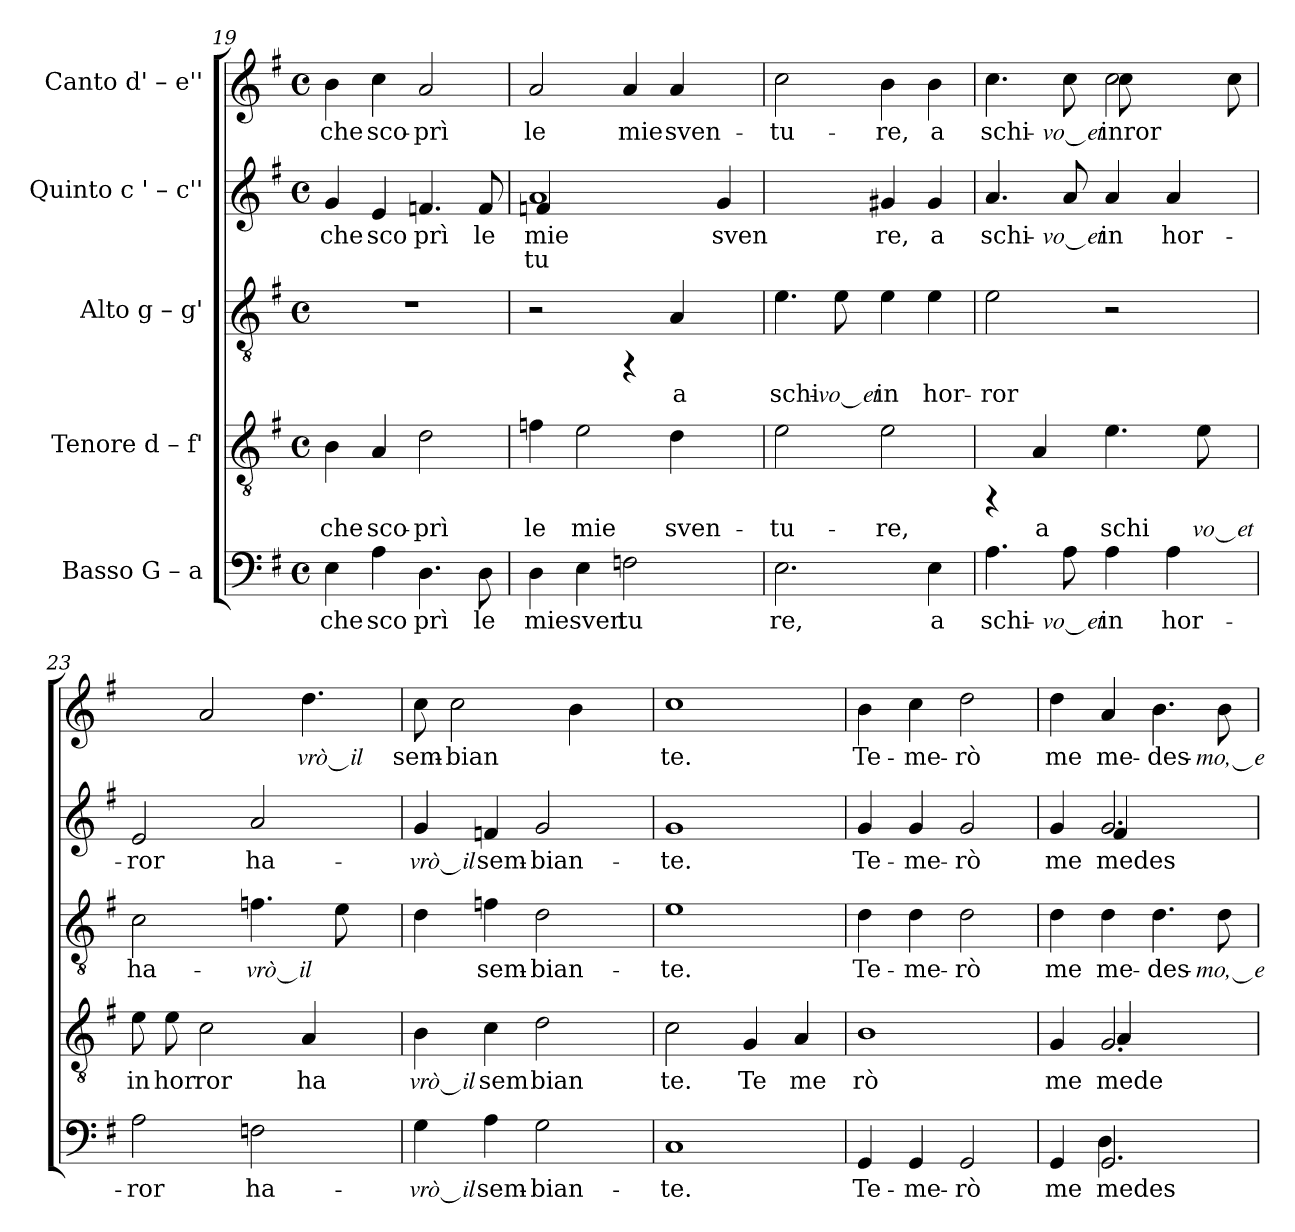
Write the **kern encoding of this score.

**kern	**text	**kern	**text	**kern	**text	**kern	**text	**text	**kern	**text
*part5	*part5	*part4	*part4	*part3	*part3	*part2	*part2	*part2	*part1	*part1
*staff5	*staff5	*staff4	*staff4	*staff3	*staff3	*staff2	*staff2	*staff2	*staff1	*staff1
*I"Basso  G – a	*	*I"Tenore  d – f'	*	*I"Alto  g – g'	*	*I"Quinto  c ' – c''	*	*	*I"Canto  d' – e''	*
*clefF4	*	*clefGv2	*	*clefGv2	*	*clefG2	*	*	*clefG2	*
*k[f#]	*	*k[f#]	*	*k[f#]	*	*k[f#]	*	*	*k[f#]	*
*G:	*	*G:	*	*G:	*	*G:	*	*	*G:	*
*M4/4	*	*M4/4	*	*M4/4	*	*M4/4	*	*	*M4/4	*
*met(c)	*	*met(c)	*	*met(c)	*	*met(c)	*	*	*met(c)	*
=19	=19	=19	=19	=19	=19	=19	=19	=19	=19	=19
!	!LO:LY:b:cj	!	!LO:LY:b:cj	!	!	!	!LO:LY:b	!	!	!LO:LY:b
4E\	che	4B\	che	1r	.	4g/	che	.	4b\	che
!	!LO:LY:b:cj	!	!LO:LY:b:cj	!	!	!	!LO:LY:b	!	!	!LO:LY:b
4A\	sco	4A/	sco-	.	.	4e/	sco	.	4cc\	sco-
!	!LO:LY:b:cj	!	!LO:LY:b:cj	!	!	!	!LO:LY:b	!	!	!LO:LY:b
4.D\	prì	2d\	-prì	.	.	4.fn/	prì	.	2a/	-prì
!	!LO:LY:b:cj	!	!	!	!	!	!LO:LY:b	!	!	!
8D\	le	.	.	.	.	8f/	le	.	.	.
=20	=20	=20	=20	=20	=20	=20	=20	=20	=20	=20
!	!LO:LY:b:cj	!	!LO:LY:b:cj	!	!	!	!LO:LY:b	!LO:LY:b	!	!LO:LY:b
*	*	*	*	*	*	*^	*	*	*	*
4D\	mie	4fn\	le	2r	.	1a	4fn/	mie	tu	2a/	le
!	!LO:LY:b:cj	!	!LO:LY:b:cj	!	!	!	!	!	!	!	!
4E\	sven	2e\	mie	.	.	.	1ryy	.	.	.	.
!	!LO:LY:b:cj	!	!	!	!	!	!	!	!	!	!LO:LY:b
2Fn\	tu	.	.	4rFF	.	.	.	.	.	4a/	mie
!	!	!	!LO:LY:b:cj	!	!LO:LY:b	!	!	!	!	!	!LO:LY:b
.	.	4d\	sven-	4A/	a	.	.	.	.	4a/	sven-
!	!	!	!	!	!	!	!	!LO:LY:b	!LO:LY:b	!	!
4ryy	.	4ryy	.	4ryy	.	4g/	.	sven	.	4ryy	.
*	*	*	*	*	*	*v	*v	*	*	*	*
=21	=21	=21	=21	=21	=21	=21	=21	=21	=21	=21
!	!LO:LY:b:cj	!	!LO:LY:b:cj	!	!LO:LY:b	!	!	!	!	!LO:LY:b
2.E\	re,	2e\	-tu-	4.e\	schi-	2ryy	.	.	2cc\	-tu-
!	!	!	!	!	!LO:LY:b	!	!	!	!	!
.	.	.	.	8e\	-vo‿et	.	.	.	.	.
!	!	!	!LO:LY:b:cj	!	!LO:LY:b	!	!LO:LY:b	!	!	!LO:LY:b
.	.	2e\	-re,	4e\	in	4g#X/	re,	.	4b\	-re,
!	!LO:LY:b:cj	!	!	!	!LO:LY:b	!	!LO:LY:b	!	!	!LO:LY:b
4E\	a	.	.	4e\	hor-	4g#/	a	.	4b\	a
!!LO:PB:g=z
=22	=22	=22	=22	=22	=22	=22	=22	=22	=22	=22
!	!LO:LY:b:cj	!	!	!	!LO:LY:b	!	!LO:LY:b	!	!	!LO:LY:b
*	*	*	*	*	*	*	*	*	*^	*
4.A\	schi-	4rFF	.	2e\	-ror	4.a/	schi-	.	4.cc\	2ryy	schi-
!	!	!	!LO:LY:b:cj	!	!	!	!	!	!	!	!
.	.	4A/	a	.	.	.	.	.	.	.	.
!	!LO:LY:b:cj	!	!	!	!	!	!LO:LY:b	!	!	!	!LO:LY:b
8A\	-vo‿et	.	.	.	.	8a/	-vo‿et	.	8cc\	.	-vo‿et
!	!LO:LY:b:cj	!	!LO:LY:b:cj	!	!	!	!LO:LY:b	!	!	!	!LO:LY:b
4A\	in	4.e\	schi	2r	.	4a/	in	.	2cc\	8cc\	inror
.	.	.	.	.	.	.	.	.	.	2ryy	.
!	!LO:LY:b:cj	!	!	!	!	!	!LO:LY:b	!	!	!	!
4A\	hor-	.	.	.	.	4a/	hor-	.	.	.	.
!	!	!	!LO:LY:b:cj	!	!	!	!	!	!	!	!
.	.	8e\	vo‿et	.	.	.	.	.	.	.	.
!	!	!	!	!	!	!	!	!	!	!	!LO:LY:b
8ryy	.	8ryy	.	8ryy	.	8ryy	.	.	8cc\	.	.
*	*	*	*	*	*	*	*	*	*v	*v	*
=23	=23	=23	=23	=23	=23	=23	=23	=23	=23	=23
!	!LO:LY:b:cj	!	!LO:LY:b:cj	!	!LO:LY:b	!	!LO:LY:b	!	!	!
2A\	-ror	8e\	in	2c\	ha-	2e/	-ror	.	4ryy	.
!	!	!	!LO:LY:b:cj	!	!	!	!	!	!	!
.	.	8e\	hor	.	.	.	.	.	.	.
!	!	!	!LO:LY:b:cj	!	!	!	!	!	!	!
.	.	2c\	ror	.	.	.	.	.	2a/	.
!	!LO:LY:b:cj	!	!	!	!LO:LY:b	!	!LO:LY:b	!	!	!
2Fn\	ha-	.	.	4.fn\	-vrò‿il	2a/	ha-	.	.	.
!	!	!	!LO:LY:b:cj	!	!	!	!	!	!	!LO:LY:b
.	.	4A/	ha	.	.	.	.	.	4.dd\	vrò‿il
!	!	!	!	!	!LO:LY:b	!	!	!	!	!
.	.	.	.	8e\	.	.	.	.	.	.
8ryy	.	8ryy	.	8ryy	.	8ryy	.	.	.	.
=24	=24	=24	=24	=24	=24	=24	=24	=24	=24	=24
!	!LO:LY:b:cj	!	!LO:LY:b:cj	!	!LO:LY:b	!	!LO:LY:b	!	!	!LO:LY:b
4G\	-vrò‿il	4B\	vrò‿il	4d\	.	4g/	-vrò‿il	.	8cc\	sem-
!	!	!	!	!	!	!	!	!	!	!LO:LY:b
.	.	.	.	.	.	.	.	.	2cc\	-bian-
!	!LO:LY:b:cj	!	!LO:LY:b:cj	!	!LO:LY:b	!	!LO:LY:b	!	!	!
4A\	sem-	4c\	sem	4fn\	sem-	4fn/	sem-	.	.	.
!	!LO:LY:b:cj	!	!LO:LY:b:cj	!	!LO:LY:b	!	!LO:LY:b	!	!	!
2G\	-bian-	2d\	bian	2d\	-bian-	2g/	-bian-	.	.	.
!	!	!	!	!	!	!	!	!	!	!LO:LY:b
.	.	.	.	.	.	.	.	.	4b\	--
.	.	.	.	.	.	.	.	.	8ryy	.
=25	=25	=25	=25	=25	=25	=25	=25	=25	=25	=25
!	!LO:LY:b:cj	!	!LO:LY:b:cj	!	!LO:LY:b	!	!LO:LY:b	!	!	!LO:LY:b
1C	-te.	2c\	te.	1e	-te.	1g	-te.	.	1cc	-te.
!	!	!	!LO:LY:b:cj	!	!	!	!	!	!	!
.	.	4G/	Te	.	.	.	.	.	.	.
!	!	!	!LO:LY:b:cj	!	!	!	!	!	!	!
.	.	4A/	me	.	.	.	.	.	.	.
=26	=26	=26	=26	=26	=26	=26	=26	=26	=26	=26
!	!LO:LY:b:cj	!	!LO:LY:b:cj	!	!LO:LY:b	!	!LO:LY:b	!	!	!LO:LY:b
4GG/	Te-	1B	rò	4d\	Te-	4g/	Te-	.	4b\	Te-
!	!LO:LY:b:cj	!	!	!	!LO:LY:b	!	!LO:LY:b	!	!	!LO:LY:b
4GG/	-me-	.	.	4d\	-me-	4g/	-me-	.	4cc\	-me-
!	!LO:LY:b:cj	!	!	!	!LO:LY:b	!	!LO:LY:b	!	!	!LO:LY:b
2GG/	-rò	.	.	2d\	-rò	2g/	-rò	.	2dd\	-rò
!!LO:PB:g=z
=27	=27	=27	=27	=27	=27	=27	=27	=27	=27	=27
!	!LO:LY:b:cj	!	!LO:LY:b:cj	!	!LO:LY:b	!	!LO:LY:b	!	!	!LO:LY:b
*^	*	*^	*	*	*	*^	*	*	*	*
4GG/	4ryy	me	4G/	4ryy	me	4d\	me	4g/	4ryy	me	.	4dd\	me
!	!	!LO:LY:b:cj	!	!	!LO:LY:b:cj	!	!LO:LY:b	!	!	!LO:LY:b	!	!	!LO:LY:b
2.GG/	4D\	medes	2.G/	4A/	mede-	4d\	me-	2.g/	4f#/	medes	.	4a/	me-
!	!	!	!	!	!	!	!LO:LY:b	!	!	!	!	!	!LO:LY:b
.	2ryy	.	.	2ryy	.	4.d\	-des-	.	2ryy	.	.	4.b\	-des-
!	!	!	!	!	!	!	!LO:LY:b	!	!	!	!	!	!LO:LY:b
.	.	.	.	.	.	8d\	-mo,‿e	.	.	.	.	8b\	-mo,‿e
*v	*v	*	*	*	*	*	*	*v	*v	*	*	*	*
*	*	*v	*v	*	*	*	*	*	*	*	*
=	=	=	=	=	=	=	=	=	=	=
*-	*-	*-	*-	*-	*-	*-	*-	*-	*-	*-
